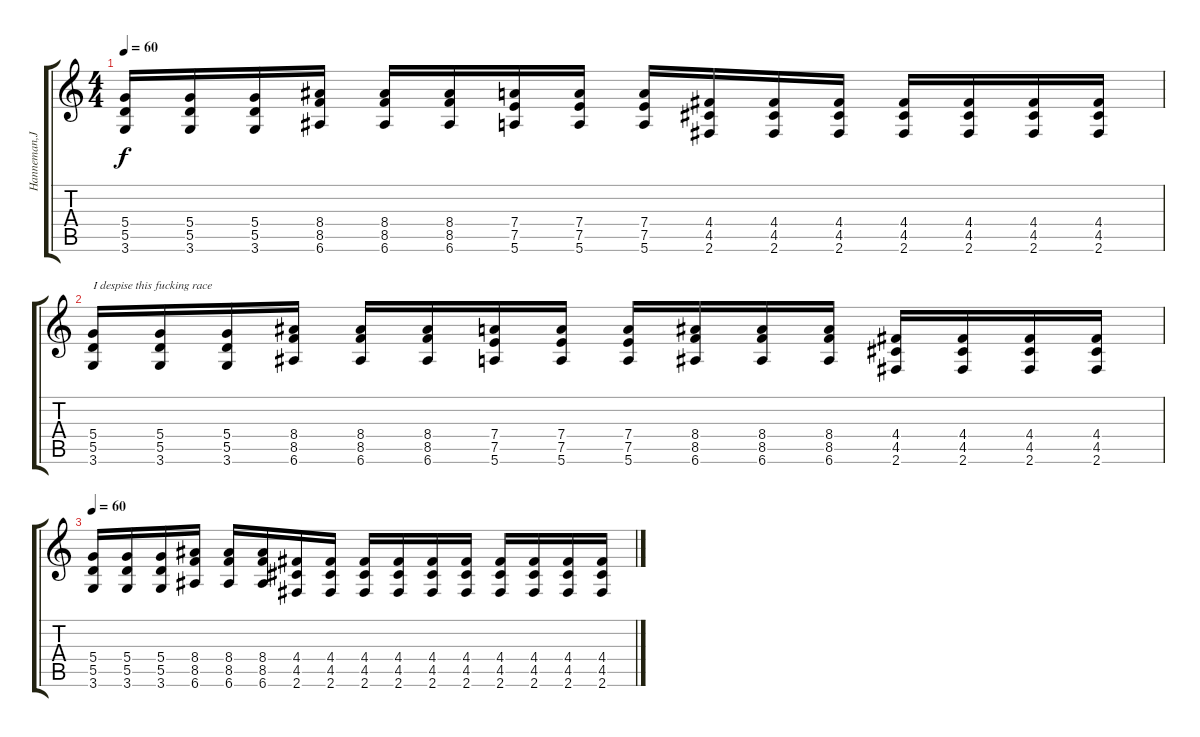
\track ("Hanneman,Jeff(i think)" "Hanneman,J") {instrument distortionguitar}
\staff {score tabs}
\tuning (E4 B3 G3 D3 A2 E2) {hide}
\ts (4 4)
\tempo 60
\clef g2
\ks c
(5.4 5.5 3.6).16{dy f} (5.4 5.5 3.6).16 (5.4 5.5 3.6).16 (8.4 8.5 6.6).16 (8.4 8.5 6.6).16 (8.4 8.5 6.6).16 (7.4 7.5 5.6).16 (7.4 7.5 5.6).16 (7.4 7.5 5.6).16 (4.4 4.5 2.6).16 (4.4 4.5 2.6).16 (4.4 4.5 2.6).16 (4.4 4.5 2.6).16 (4.4 4.5 2.6).16 (4.4 4.5 2.6).16 (4.4 4.5 2.6).16 |
(5.4 5.5 3.6).16{txt "I despise this fucking race"} (5.4 5.5 3.6).16 (5.4 5.5 3.6).16 (8.4 8.5 6.6).16 (8.4 8.5 6.6).16 (8.4 8.5 6.6).16 (7.4 7.5 5.6).16 (7.4 7.5 5.6).16 (7.4 7.5 5.6).16 (8.4 8.5 6.6).16 (8.4 8.5 6.6).16 (8.4 8.5 6.6).16 (4.4 4.5 2.6).16 (4.4 4.5 2.6).16 (4.4 4.5 2.6).16 (4.4 4.5 2.6).16 |
\tempo 60
(5.4 5.5 3.6).16{volume 16 balance 8} (5.4 5.5 3.6).16 (5.4 5.5 3.6).16 (8.4 8.5 6.6).16 (8.4 8.5 6.6).16 (8.4 8.5 6.6).16 (4.4 4.5 2.6).16 (4.4 4.5 2.6).16 (4.4 4.5 2.6).16 (4.4 4.5 2.6).16 (4.4 4.5 2.6).16 (4.4 4.5 2.6).16 (4.4 4.5 2.6).16 (4.4 4.5 2.6).16 (4.4 4.5 2.6).16 (4.4 4.5 2.6).16
